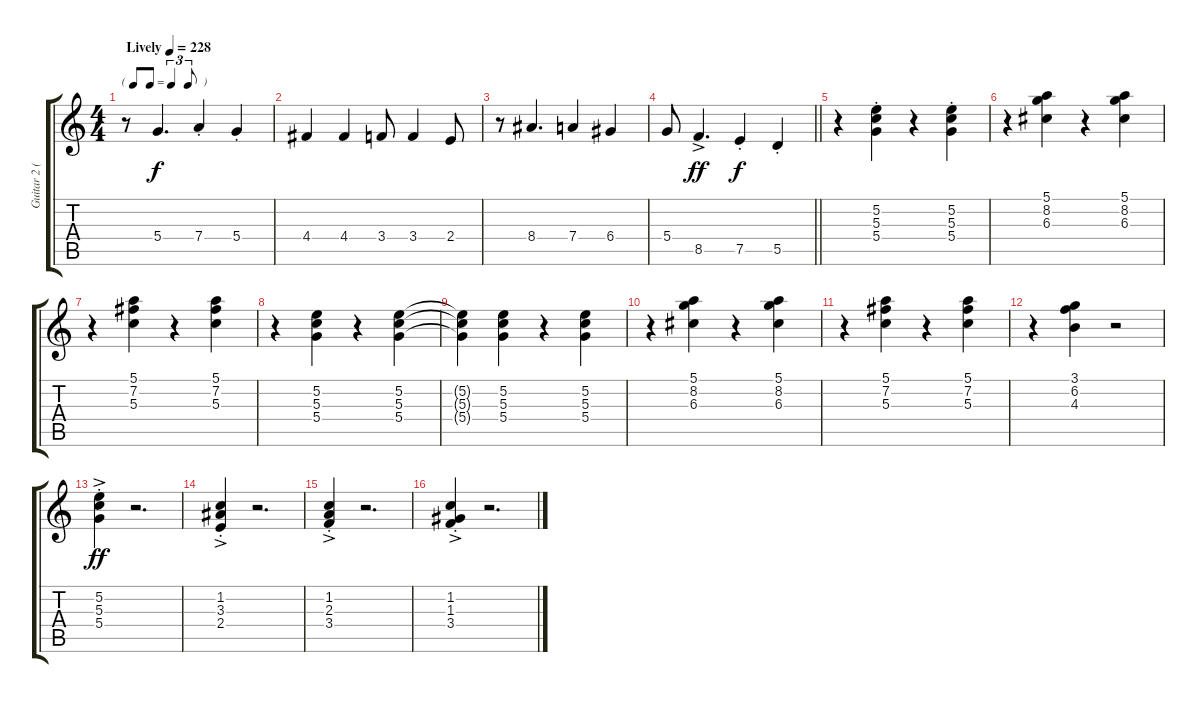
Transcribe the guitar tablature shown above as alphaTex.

\track ("Guitar 2 (Electric)" "Guitar 2 (") {instrument electricguitarclean}
\staff {score tabs}
\tuning (E4 B3 G3 D3 A2 E2) {hide}
\ts (4 4)
\tf triplet8th
\tempo (228 "Lively")
\clef g2
\ks c
r.8{dy f instrument electricguitarclean} 5.4.4{d} 7.4{st}.4 5.4{st}.4 |
4.4.4 4.4.4 3.4.8 3.4.4 2.4.8 |
r.8 8.4.4{d} 7.4.4 6.4.4 |
\barLineRight lightlight
5.4.8 8.5{ac}.4{d dy ff} 7.5{st}.4{dy f} 5.5{st}.4 |
r.4{volume 10} (5.2{st} 5.3 5.4).4 r.4 (5.2{st} 5.3 5.4).4 |
r.4 (5.1 8.2 6.3).4 r.4 (5.1 8.2 6.3).4 |
r.4 (5.1 7.2 5.3).4 r.4 (5.1 7.2 5.3).4 |
r.4 (5.2 5.3 5.4).4 r.4 (5.2 5.3 5.4).4 |
(5.2{t} 5.3{t} 5.4{t}).4 (5.2 5.3 5.4).4 r.4 (5.2 5.3 5.4).4 |
r.4 (5.1 8.2 6.3).4 r.4 (5.1 8.2 6.3).4 |
r.4 (5.1 7.2 5.3).4 r.4 (5.1 7.2 5.3).4 |
r.4 (3.1 6.2 4.3).4 r.2 |
(5.2{ac st} 5.3 5.4).4{dy ff} r.2{d} |
(1.2 3.3 2.4{ac st}).4 r.2{d} |
(1.2 2.3 3.4{ac st}).4 r.2{d} |
(1.2 1.3 3.4{ac st}).4 r.2{d}
